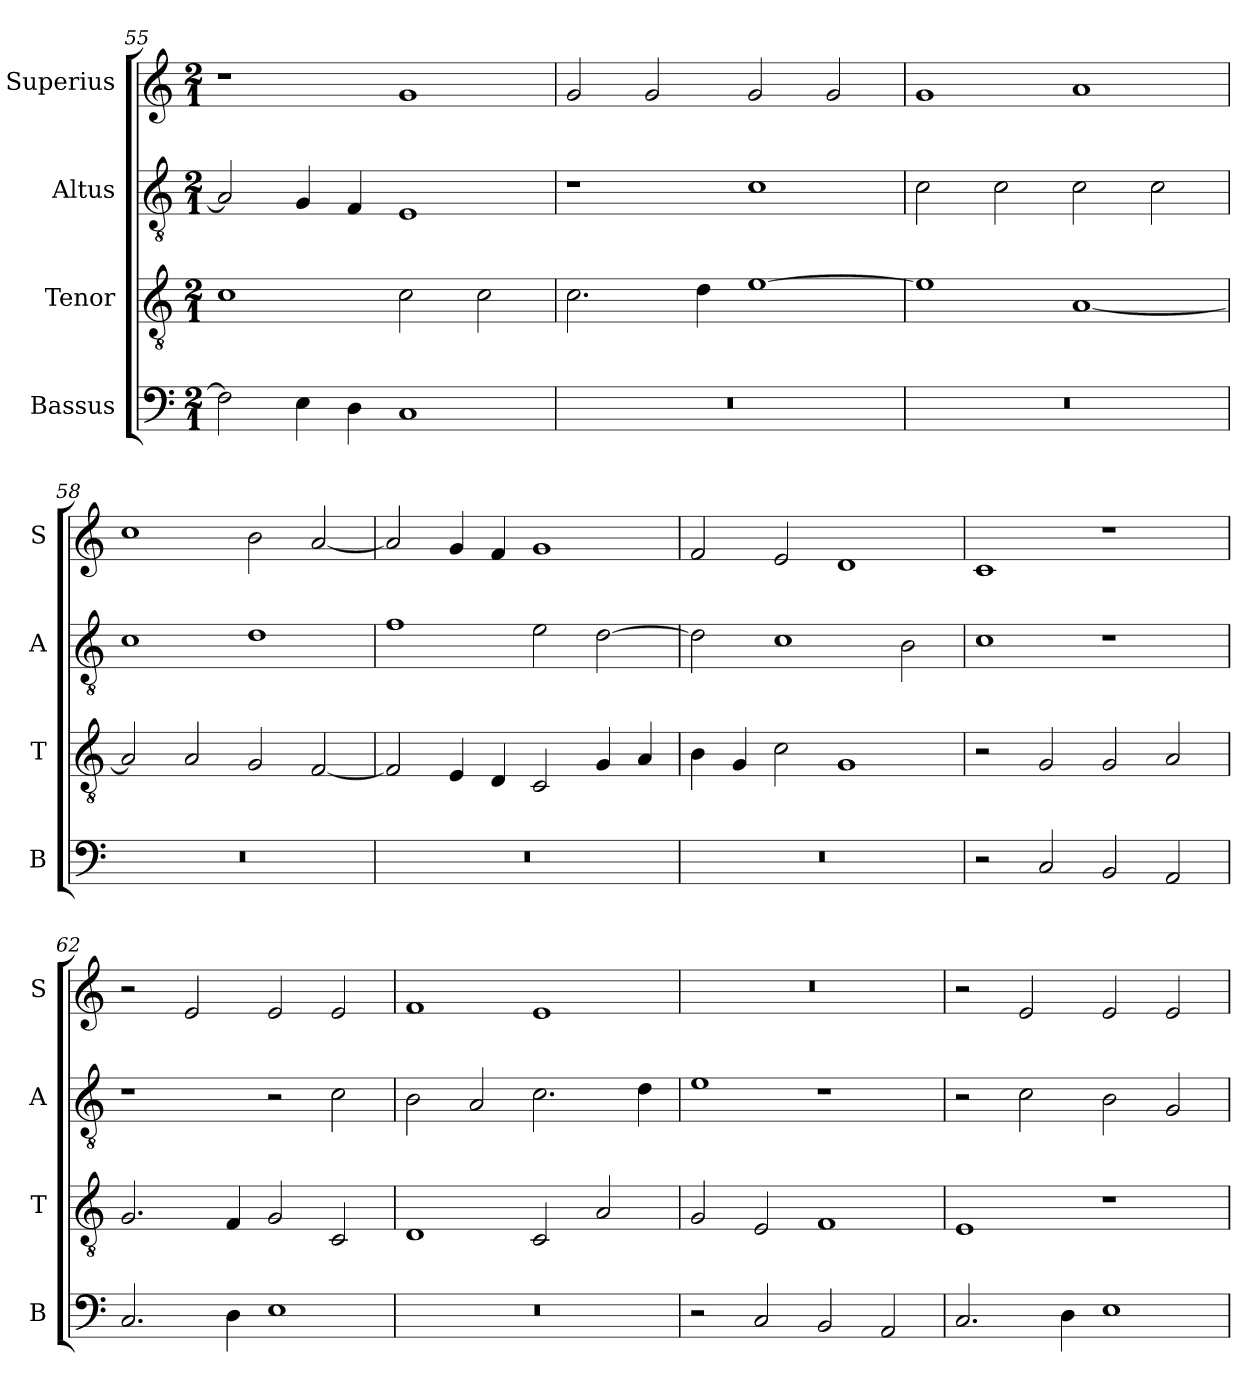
**kern	**kern	**kern	**kern
*part4	*part3	*part2	*part1
*staff4	*staff3	*staff2	*staff1
*I"Bassus	*I"Tenor	*I"Altus	*I"Superius
*I'B	*I'T	*I'A	*I'S
*clefF4	*clefGv2	*clefGv2	*clefG2
*k[]	*k[]	*k[]	*k[]
*C:	*C:	*C:	*C:
*M2/1	*M2/1	*M2/1	*M2/1
=55	=55	=55	=55
2F]	1c	2A]	1r
4E	.	4G	.
4D	.	4F	.
1C	2c	1E	1g
.	2c	.	.
=56	=56	=56	=56
0r	2.c	1r	2g
.	.	.	2g
.	4d	.	.
.	[1e	1c	2g
.	.	.	2g
=57	=57	=57	=57
0r	1e]	2c	1g
.	.	2c	.
.	[1A	2c	1a
.	.	2c	.
=58	=58	=58	=58
0r	2A]	1c	1cc
.	2A	.	.
.	2G	1d	2b
.	[2F	.	[2a
=59	=59	=59	=59
0r	2F]	1f	2a]
.	4E	.	4g
.	4D	.	4f
.	2C	2e	1g
.	4G	[2d	.
.	4A	.	.
=60	=60	=60	=60
0r	4B	2d]	2f
.	4G	.	.
.	2c	1c	2e
.	1G	.	1d
.	.	2B	.
=61	=61	=61	=61
2r	2r	1c	1c
2C	2G	.	.
2BB	2G	1r	1r
2AA	2A	.	.
=62	=62	=62	=62
2.C	2.G	1r	2r
.	.	.	2e
4D	4F	.	.
1E	2G	2r	2e
.	2C	2c	2e
=63	=63	=63	=63
0r	1D	2B	1f
.	.	2A	.
.	2C	2.c	1e
.	2A	.	.
.	.	4d	.
=64	=64	=64	=64
2r	2G	1e	0r
2C	2E	.	.
2BB	1F	1r	.
2AA	.	.	.
=65	=65	=65	=65
2.C	1E	2r	2r
.	.	2c	2e
4D	.	.	.
1E	1r	2B	2e
.	.	2G	2e
=	=	=	=
*-	*-	*-	*-
